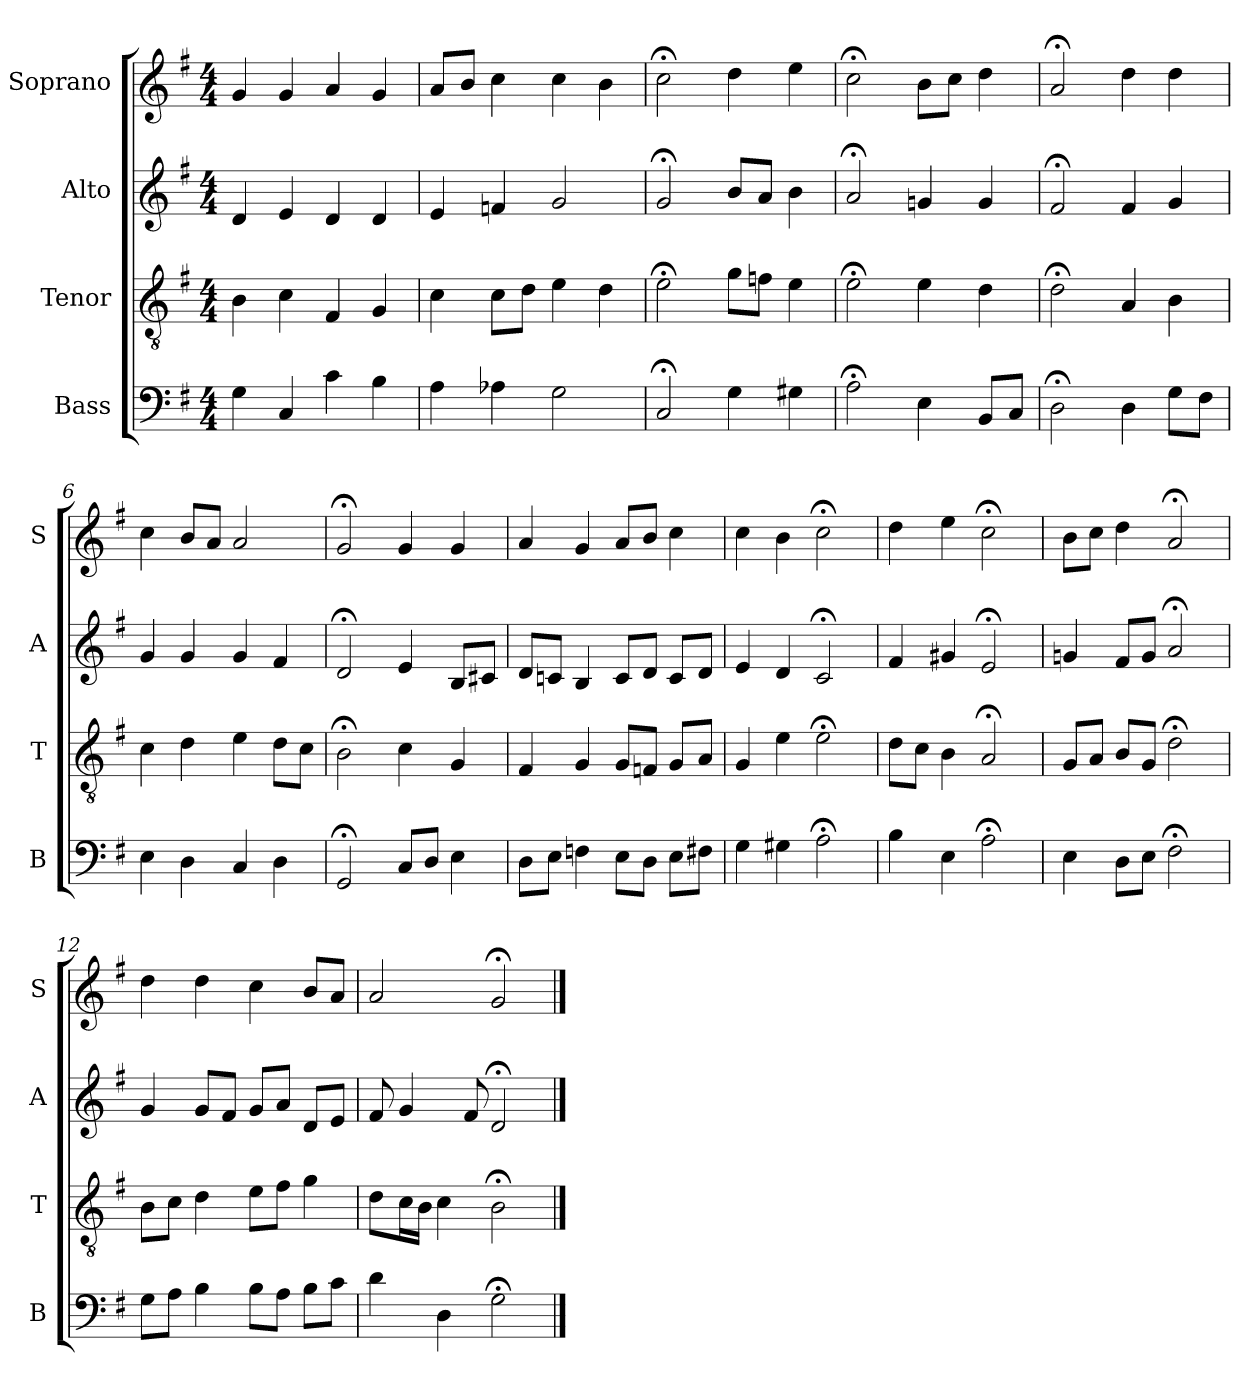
**kern	**kern	**kern	**kern
*part4	*part3	*part2	*part1
*staff4	*staff3	*staff2	*staff1
*I"Bass	*I"Tenor	*I"Alto	*I"Soprano
*I'B	*I'T	*I'A	*I'S
*clefF4	*clefGv2	*clefG2	*clefG2
*k[f#]	*k[f#]	*k[f#]	*k[f#]
*G:	*G:	*G:	*G:
*M4/4	*M4/4	*M4/4	*M4/4
*MM100	*MM100	*MM100	*MM100
=1	=1	=1	=1
4G	4B	4d	4g
4C	4c	4e	4g
4c	4F#	4d	4a
4B	4G	4d	4g
=2	=2	=2	=2
4A	4c	4e	8aL
.	.	.	8bJ
4A-X	8cL	4fn	4cc
.	8dJ	.	.
2G	4e	2g	4cc
.	4d	.	4b
=3	=3	=3	=3
2C;<	2e;<	2g;<	2cc;<
4G	8gL	8bL	4dd
.	8fnJ	8aJ	.
4G#X	4e	4b	4ee
=4	=4	=4	=4
2A;<	2e;<	2a;<	2cc;<
4E	4e	4gn	8bL
.	.	.	8ccJ
8BBL	4d	4g	4dd
8CJ	.	.	.
=5	=5	=5	=5
2D;<	2d;<	2f#;<	2a;<
4D	4A	4f#	4dd
8GL	4B	4g	4dd
8F#J	.	.	.
=6	=6	=6	=6
4E	4c	4g	4cc
4D	4d	4g	8bL
.	.	.	8aJ
4C	4e	4g	2a
4D	8dL	4f#	.
.	8cJ	.	.
=7	=7	=7	=7
2GG;<	2B;<	2d;<	2g;<
8CL	4c	4e	4g
8DJ	.	.	.
4E	4G	8BL	4g
.	.	8c#XJ	.
=8	=8	=8	=8
8DL	4F#	8dL	4a
8EJ	.	8cnJ	.
4Fn	4G	4B	4g
8EL	8GL	8cL	8aL
8DJ	8FnJ	8dJ	8bJ
8EL	8GL	8cL	4cc
8F#XJ	8AJ	8dJ	.
=9	=9	=9	=9
4G	4G	4e	4cc
4G#X	4e	4d	4b
2A;<	2e;<	2c;<	2cc;<
=10	=10	=10	=10
4B	8dL	4f#	4dd
.	8cJ	.	.
4E	4B	4g#X	4ee
2A;<	2A;<	2e;<	2cc;<
=11	=11	=11	=11
4E	8GL	4gn	8bL
.	8AJ	.	8ccJ
8DL	8BL	8f#L	4dd
8EJ	8GJ	8gJ	.
2F#;<	2d;<	2a;<	2a;<
=12	=12	=12	=12
8GL	8BL	4g	4dd
8AJ	8cJ	.	.
4B	4d	8gL	4dd
.	.	8f#J	.
8BL	8eL	8gL	4cc
8AJ	8f#J	8aJ	.
8BL	4g	8dL	8bL
8cJ	.	8eJ	8aJ
=13	=13	=13	=13
4d	8dL	8f#	2a
.	16cL	4g	.
.	16BJJ	.	.
4D	4c	.	.
.	.	8f#	.
2G;<	2B;<	2d;<	2g;<
==	==	==	==
*-	*-	*-	*-
